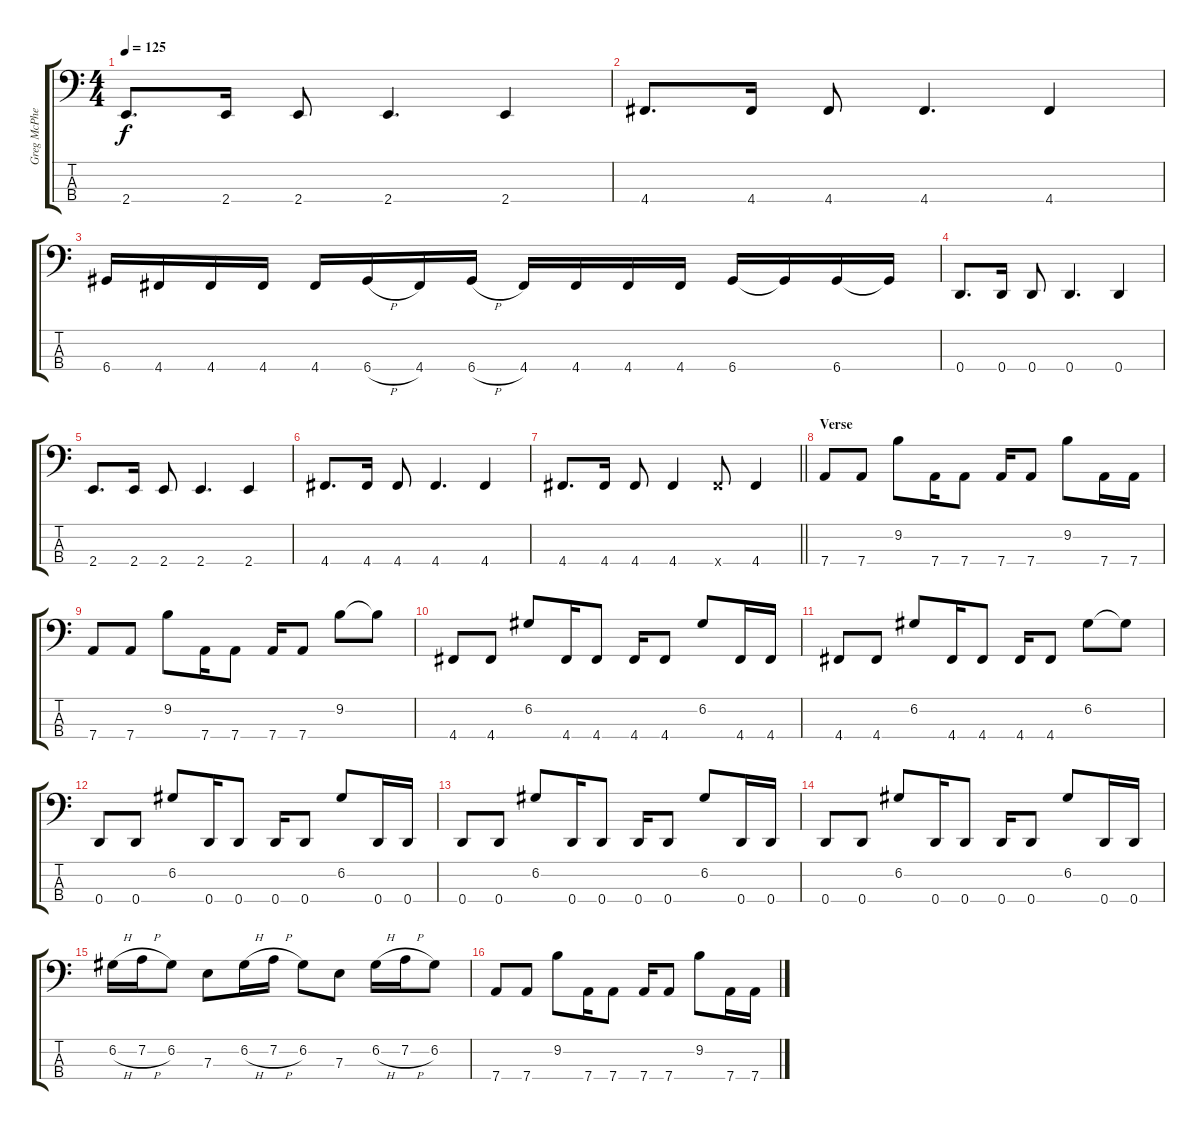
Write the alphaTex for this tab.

\track ("Greg McPherson" "Greg McPhe") {instrument electricbasspick}
\staff {score tabs}
\tuning (G2 D2 A1 D1) {hide}
\ts (4 4)
\tempo 125
\clef f4
\ks c
2.4.8{d dy f} 2.4.16 2.4.8 2.4.4{d} 2.4.4 |
4.4.8{d} 4.4.16 4.4.8 4.4.4{d} 4.4.4 |
6.4.16 4.4.16 4.4.16 4.4.16 4.4.16 6.4{h}.16 4.4.16 6.4{h}.16 4.4.16 4.4.16 4.4.16 4.4.16 6.4.16 6.4{t}.16 6.4.16 6.4{t}.16 |
0.4.8{d} 0.4.16 0.4.8 0.4.4{d} 0.4.4 |
2.4.8{d} 2.4.16 2.4.8 2.4.4{d} 2.4.4 |
4.4.8{d} 4.4.16 4.4.8 4.4.4{d} 4.4.4 |
\barLineRight lightlight
4.4.8{d} 4.4.16 4.4.8 4.4.4 4.4{x}.8 4.4.4 |
\section ("" "Verse")
7.4.8 7.4.8 9.2.8 7.4.16 7.4.8 7.4.16 7.4.8 9.2.8 7.4.16 7.4.16 |
7.4.8 7.4.8 9.2.8 7.4.16 7.4.8 7.4.16 7.4.8 9.2.8 9.2{t}.8 |
4.4.8 4.4.8 6.2.8 4.4.16 4.4.8 4.4.16 4.4.8 6.2.8 4.4.16 4.4.16 |
4.4.8 4.4.8 6.2.8 4.4.16 4.4.8 4.4.16 4.4.8 6.2.8 6.2{t}.8 |
0.4.8 0.4.8 6.2.8 0.4.16 0.4.8 0.4.16 0.4.8 6.2.8 0.4.16 0.4.16 |
0.4.8 0.4.8 6.2.8 0.4.16 0.4.8 0.4.16 0.4.8 6.2.8 0.4.16 0.4.16 |
0.4.8 0.4.8 6.2.8 0.4.16 0.4.8 0.4.16 0.4.8 6.2.8 0.4.16 0.4.16 |
6.2{h}.16 7.2{h}.16 6.2.8 7.3.8 6.2{h}.16 7.2{h}.16 6.2.8 7.3.8 6.2{h}.16 7.2{h}.16 6.2.8 |
7.4.8 7.4.8 9.2.8 7.4.16 7.4.8 7.4.16 7.4.8 9.2.8 7.4.16 7.4.16
